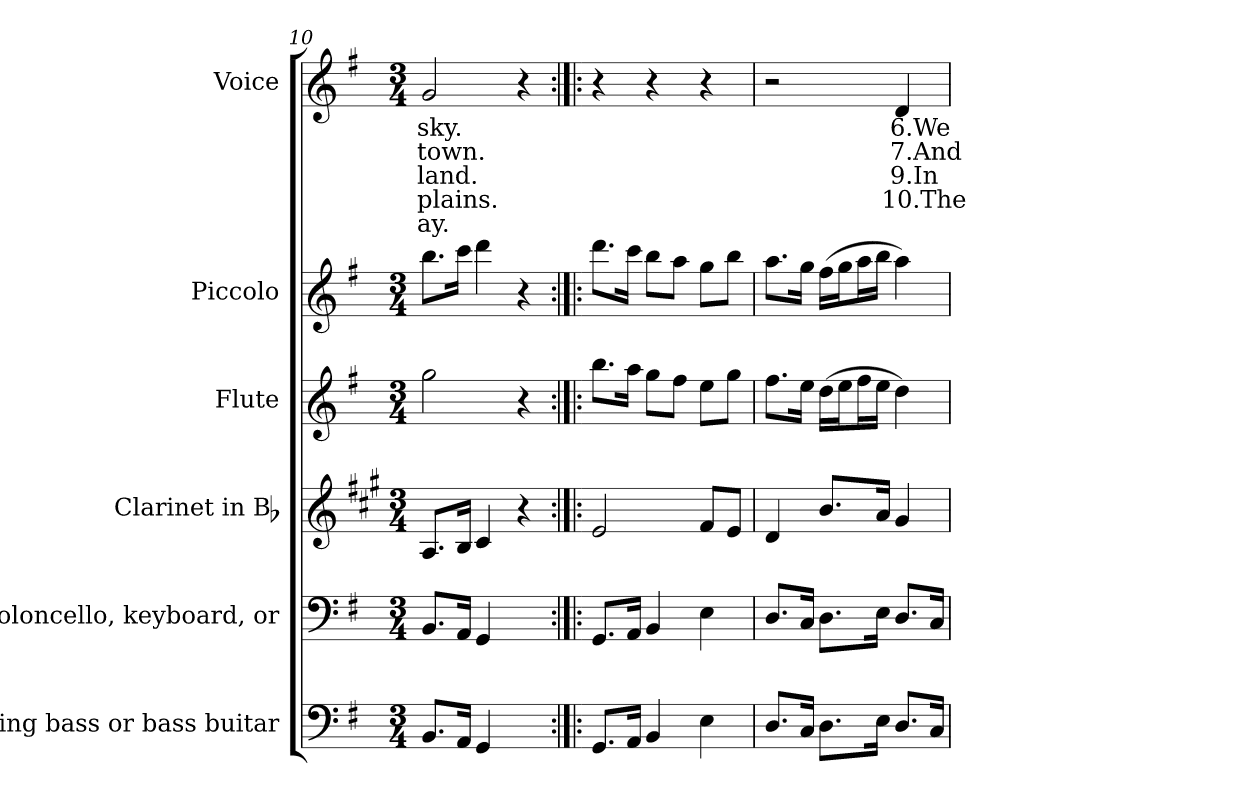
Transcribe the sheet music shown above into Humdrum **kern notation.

**kern	**kern	**kern	**kern	**kern	**kern	**text	**text	**text	**text	**text
*part6	*part5	*part4	*part3	*part2	*part1	*part1	*part1	*part1	*part1	*part1
*staff6	*staff5	*staff4	*staff3	*staff2	*staff1	*staff1	*staff1	*staff1	*staff1	*staff1
*I"string bass or bass buitar	*I"Violoncello, keyboard, or	*I"Clarinet in Bb	*I"Flute	*I"Piccolo	*I"Voice	*	*	*	*	*
*I'S. Bass	*I'Vc.	*I'Cl.	*I'Fl.	*I'Picc.	*I'Voice	*	*	*	*	*
*clefF4	*clefF4	*clefG2	*clefG2	*clefG2	*clefG2	*	*	*	*	*
*ITrd7c12	*	*ITrd1c2	*	*ITrd-7c-12	*	*	*	*	*	*
*k[f#]	*k[f#]	*k[f#]	*k[f#]	*k[f#]	*k[f#]	*	*	*	*	*
*G:	*G:	*G:	*G:	*G:	*G:	*	*	*	*	*
*M3/4	*M3/4	*M3/4	*M3/4	*M3/4	*M3/4	*	*	*	*	*
=10	=10	=10	=10	=10	=10	=10	=10	=10	=10	=10
!	!	!	!	!	!	!LO:LY:b:color=#000000	!LO:LY:b:color=#000000	!LO:LY:b:color=#000000	!LO:LY:b:color=#000000	!LO:LY:b:color=#000000
8.BBBi/L	8.BBi/L	8.Gi/L	2ggi\	8.bbbi\L	2gi/	sky.	town.	land.	plains.	-ay.
16AAAi/Jk	16AAi/Jk	16Ai/Jk	.	16cccci\Jk	.	.	.	.	.	.
4GGGi/	4GGi/	4Bi/	.	4ddddi\	.	.	.	.	.	.
4ryy	4ryy	4r	4r	4r	4r	.	.	.	.	.
!!LO:PB:g=z
=11:|!|:	=11:|!|:	=11:|!|:	=11:|!|:	=11:|!|:	=11:|!|:	=11:|!|:	=11:|!|:	=11:|!|:	=11:|!|:	=11:|!|:
8.GGGi/L	8.GGi/L	2di/	8.bbi\L	8.ddddi\L	4r	.	.	.	.	.
16AAAi/Jk	16AAi/Jk	.	16aai\Jk	16cccci\Jk	.	.	.	.	.	.
4BBBi/	4BBi/	.	8ggi\L	8bbbi\L	4r	.	.	.	.	.
.	.	.	8ff#i\J	8aaai\J	.	.	.	.	.	.
4EEi\	4Ei\	8ei/L	8eei\L	8gggi\L	4r	.	.	.	.	.
.	.	8di/J	8ggi\J	8bbbi\J	.	.	.	.	.	.
=12	=12	=12	=12	=12	=12	=12	=12	=12	=12	=12
8.DDi/L	8.Di/L	4ci/	8.ff#i\L	8.aaai\L	2r	.	.	.	.	.
16CCi/Jk	16Ci/Jk	.	16eei\Jk	16gggi\Jk	.	.	.	.	.	.
8.DDi\L	8.Di\L	8.ai/L	(16ddi\LL	(16fff#i\LL	.	.	.	.	.	.
.	.	.	16eei\J	16gggi\J	.	.	.	.	.	.
.	.	.	16ff#i\L	16aaai\L	.	.	.	.	.	.
16EEi\Jk	16Ei\Jk	16gi/Jk	16eei\JJ	16bbbi\JJ	.	.	.	.	.	.
!	!	!	!	!	!	!LO:LY:b:color=#000000	!LO:LY:b:color=#000000	!LO:LY:b:color=#000000	!LO:LY:b:color=#000000	!
8.DDi/L	8.Di/L	4f#i/	4ddi\)	4aaai\)	4di/	6.We	7.And	9.In	10.The	.
16CCi/Jk	16Ci/Jk	.	.	.	.	.	.	.	.	.
=	=	=	=	=	=	=	=	=	=	=
*-	*-	*-	*-	*-	*-	*-	*-	*-	*-	*-
